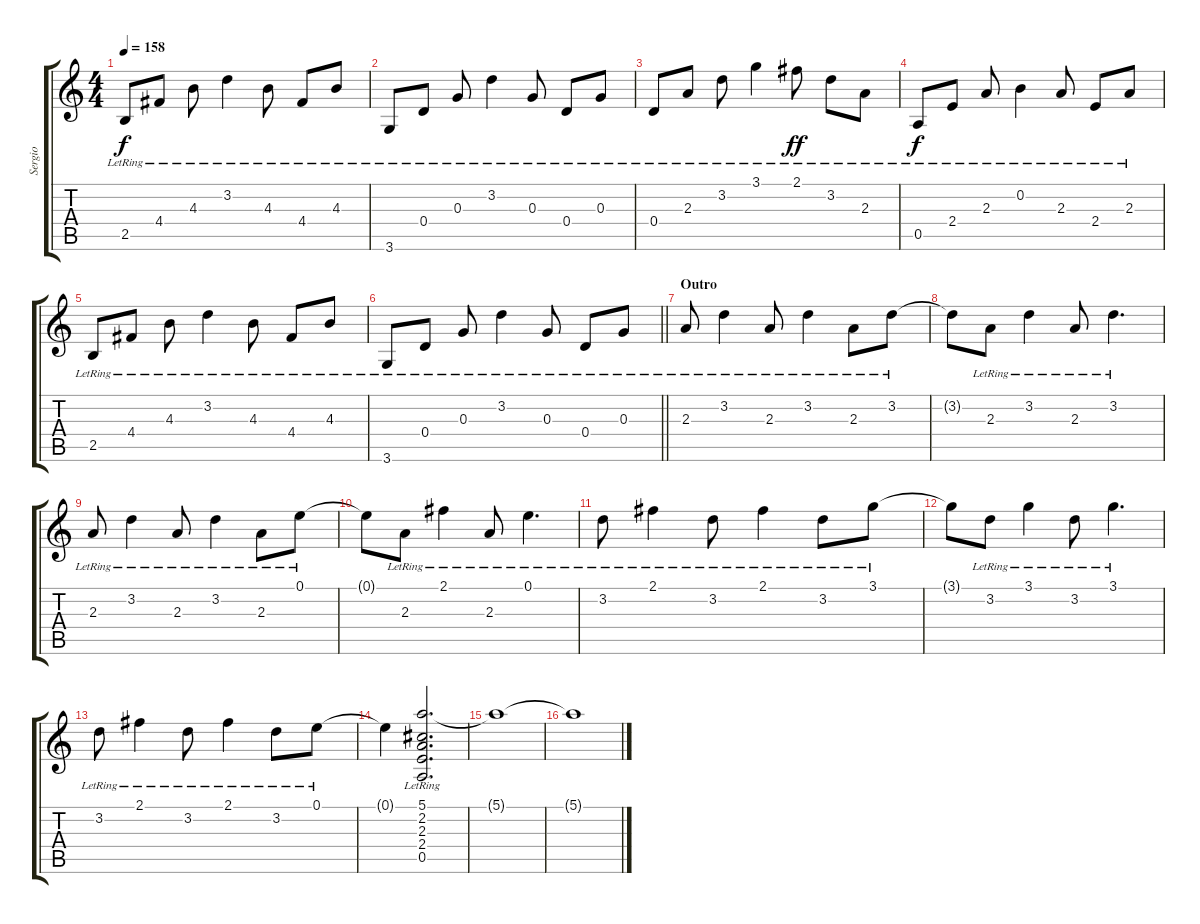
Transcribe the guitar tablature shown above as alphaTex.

\track ("Sergio" "Sergio") {instrument acousticguitarsteel}
\staff {score tabs}
\tuning (E4 B3 G3 D3 A2 E2) {hide}
\ts (4 4)
\tempo 158
\clef g2
\ks c
2.5{lr}.8{dy f} 4.4{lr}.8 4.3{lr}.8 3.2{lr}.4 4.3{lr}.8 4.4{lr}.8 4.3{lr}.8 |
3.6{lr}.8 0.4{lr}.8 0.3{lr}.8 3.2{lr}.4 0.3{lr}.8 0.4{lr}.8 0.3{lr}.8 |
0.4{lr}.8 2.3{lr}.8 3.2{lr}.8 3.1{lr}.4 2.1{lr}.8{dy ff} 3.2{lr}.8 2.3{lr}.8 |
0.5{lr}.8{dy f} 2.4{lr}.8 2.3{lr}.8 0.2{lr}.4 2.3{lr}.8 2.4{lr}.8 2.3{lr}.8 |
2.5{lr}.8 4.4{lr}.8 4.3{lr}.8 3.2{lr}.4 4.3{lr}.8 4.4{lr}.8 4.3{lr}.8 |
\barLineRight lightlight
3.6{lr}.8 0.4{lr}.8 0.3{lr}.8 3.2{lr}.4 0.3{lr}.8 0.4{lr}.8 0.3{lr}.8 |
\section ("" "Outro")
2.3{lr}.8 3.2{lr}.4 2.3{lr}.8 3.2{lr}.4 2.3{lr}.8 3.2{lr}.8 |
3.2{t}.8 2.3{lr}.8 3.2{lr}.4 2.3{lr}.8 3.2{lr}.4{d} |
2.3{lr}.8 3.2{lr}.4 2.3{lr}.8 3.2{lr}.4 2.3{lr}.8 0.1{lr}.8 |
0.1{t}.8 2.3{lr}.8 2.1{lr}.4 2.3{lr}.8 0.1{lr}.4{d} |
3.2{lr}.8 2.1{lr}.4 3.2{lr}.8 2.1{lr}.4 3.2{lr}.8 3.1{lr}.8 |
3.1{t}.8 3.2{lr}.8 3.1{lr}.4 3.2{lr}.8 3.1{lr}.4{d} |
3.2{lr}.8 2.1{lr}.4 3.2{lr}.8 2.1{lr}.4 3.2{lr}.8 0.1{lr}.8 |
0.1{t}.4 (5.1{lr} 2.2{lr} 2.3{lr} 2.4{lr} 0.5{lr}).2{d} |
5.1{t}.1{volume 0} |
5.1{t}.1
